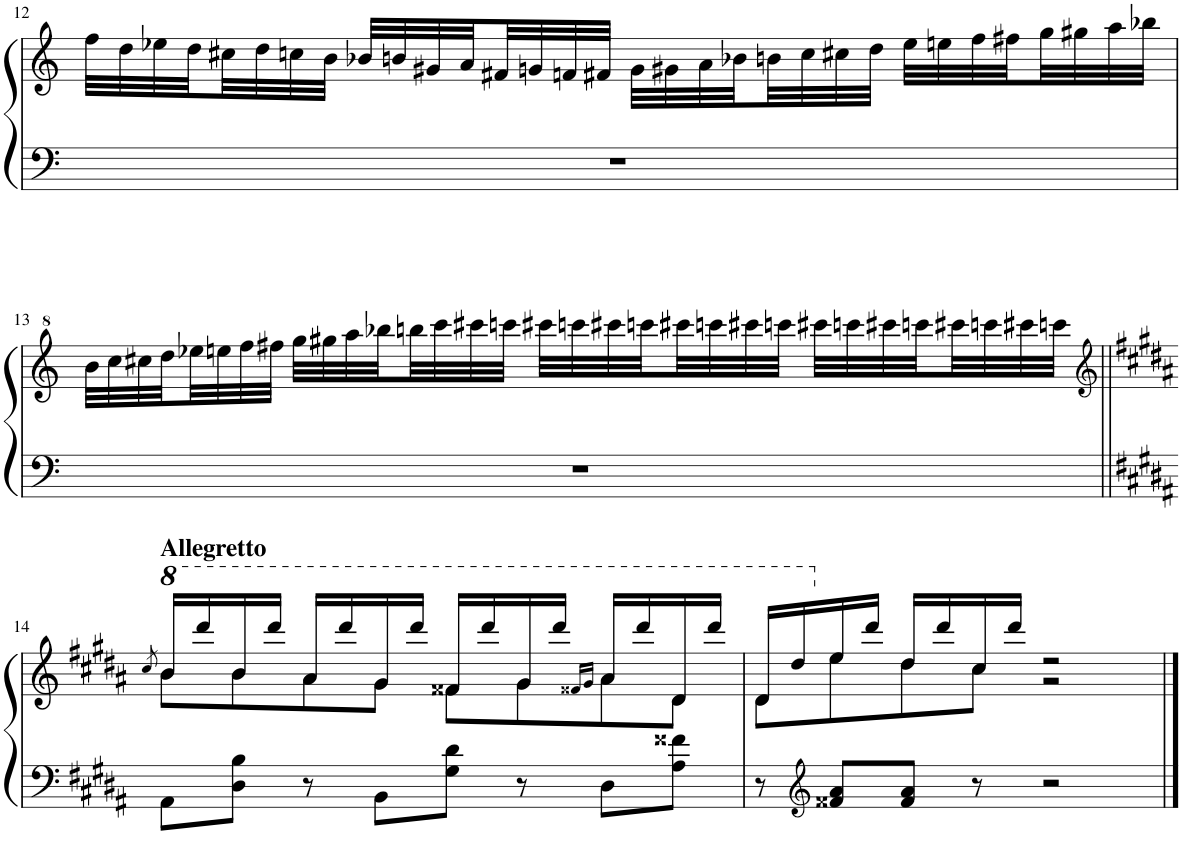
**kern	**kern
*part1	*part1
*staff2	*staff1
*I"Piano	*
*I'Pno.	*
!!LO:PB:g=z
*clefF4	*clefG2
*k[]	*k[]
*M4/4	*M4/4
*met(c)	*met(c)
=12	=12
1r	32ff\LLL
.	32dd\
.	32ee-X\
.	32dd\
.	32cc#X\
.	32dd\
.	32ccn\
.	32b\JJJ
.	32b-X/LLL
.	32bn/
.	32g#X/
.	32a/
.	32f#X/
.	32gn/
.	32fn/
.	32f#X/JJJ
.	32g\LLL
.	32g#X\
.	32a\
.	32b-X\
.	32bn\
.	32cc\
.	32cc#X\
.	32dd\JJJ
.	32ee-\LLL
.	32een\
.	32ff\
.	32ff#X\
.	32gg\
.	32gg#X\
.	32aa\
.	32bb-X\JJJ
!!LO:LB:g=z
=13	=13
1r	32bb\LLL
.	32ccc\
.	32ccc#X\
.	32ddd\
.	32eee-X\
.	32eeen\
.	32fff\
.	32fff#X\JJJ
.	32ggg\LLL
.	32ggg#X\
.	32aaa\
.	32bbb-X\
.	32bbbn\
.	32cccc\
.	32cccc#X\
.	32ccccn\JJJ
.	32cccc#X\LLL
.	32ccccn\
.	32cccc#X\
.	32ccccn\
.	32cccc#X\
.	32ccccn\
.	32cccc#X\
.	32ccccn\JJJ
.	32cccc#X\LLL
.	32ccccn\
.	32cccc#X\
.	32ccccn\
.	32cccc#X\
.	32ccccn\
.	32cccc#X\
.	32ccccn\JJJ
!!LO:LB:g=z
=14||	=14||
*	*clefG2
*k[f#c#g#d#a#]	*k[f#c#g#d#a#]
.	8qccc#/
*	*^
!	!LO:TX:a:B:t=Allegretto	!
8AA#\L	16bb/LL	8bb\L
.	16dddd#/	.
8D#\ 8B\J	16bb/	8bb\
.	16dddd#/JJ	.
8r	16aa#/LL	8aa#\
.	16dddd#/	.
8BB\L	16gg#/	8gg#\J
.	16dddd#/JJ	.
8G#\ 8d#\J	16ff##X/LL	8ff##\L
.	16dddd#/	.
8r	16gg#/	8gg#\
.	16dddd#/JJ	.
.	16qff##X/LL	.
.	16qgg#/JJ	.
8D#\L	16aa#/LL	8aa#\
.	16dddd#/	.
8A#\ 8f##X\J	16dd#/	8dd#\J
.	16dddd#/JJ	.
=15	=15	=15
8r	16dd#/LL	8dd#\L
.	16ddd#/	.
*clefG2	*	*
8f##X/ 8a#/L	16ee/	8ee\
.	16ddd#/JJ	.
8f##/ 8a#/J	16dd#/LL	8dd#\
.	16ddd#/	.
8r	16cc#/	8cc#\J
.	16ddd#/JJ	.
2r	2r	2r
*	*v	*v
==	==
*-	*-
